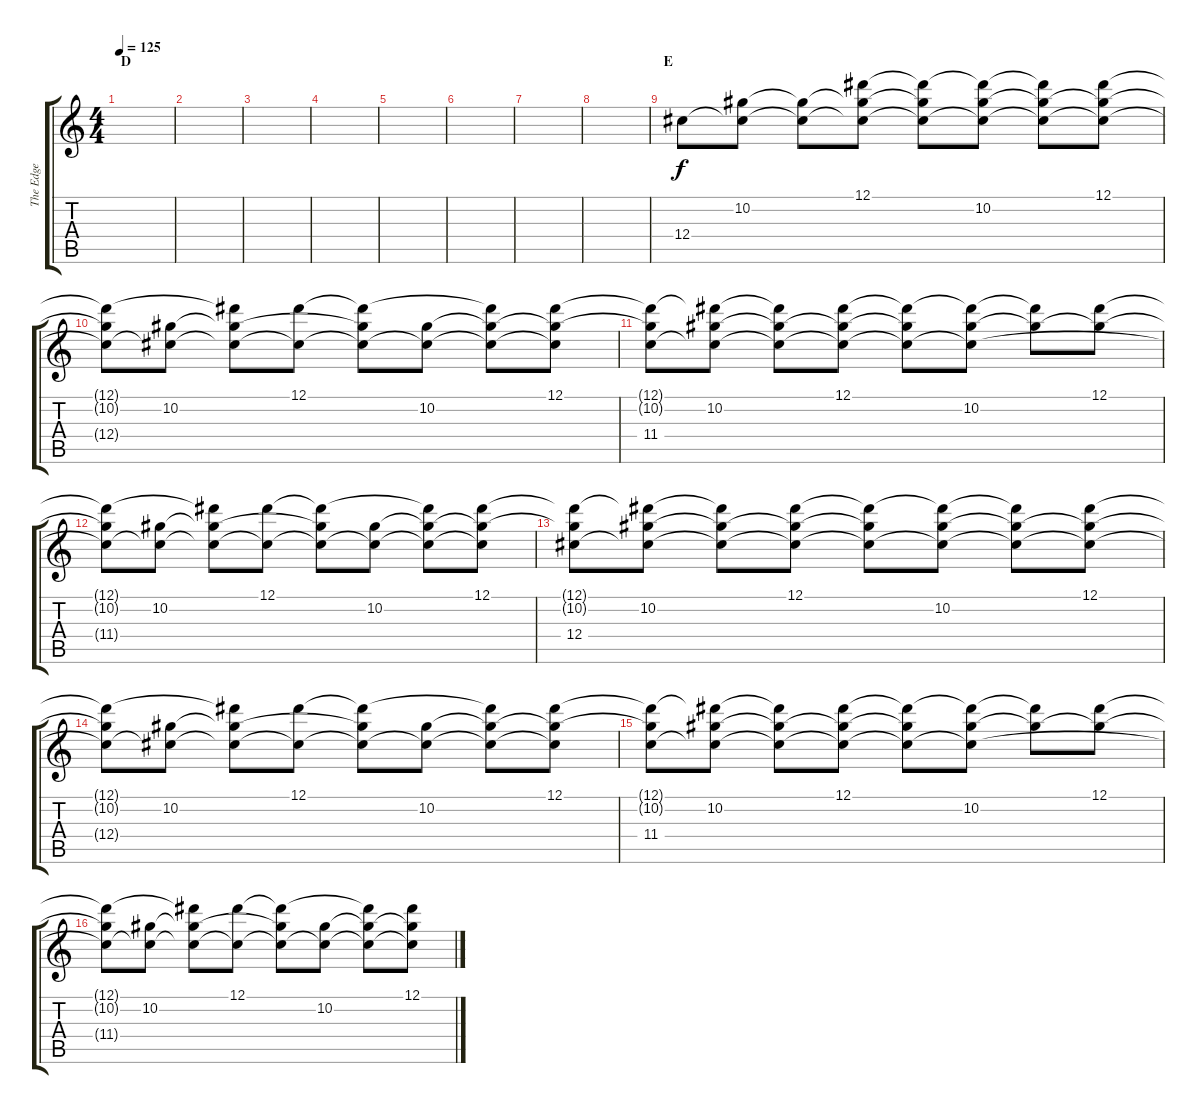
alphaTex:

\track ("The Edge" "The Edge") {instrument distortionguitar}
\staff {score tabs}
\tuning (Eb4 Bb3 Gb3 Db3 Ab2 Eb2) {hide}
\ts (4 4)
\section ("" "D")
\tempo 125
\clef g2
\ks c
|
|
|
|
|
|
|
|
\section ("" "E")
12.4.8 (10.2 12.4{t}).8 (10.2{t} 12.4{t}).8 (12.1 10.2{t} 12.4{t}).8 (12.1{t} 10.2{t} 12.4{t}).8 (12.1{t} 10.2 12.4{t}).8 (12.1{t} 10.2{t} 12.4{t}).8 (12.1 10.2{t} 12.4{t}).8 |
(12.1{t} 10.2{t} 12.4{t}).8 (10.2 12.4{t}).8 (12.1{t} 10.2{t} 12.4{t}).8 (12.1 12.4{t}).8 (12.1{t} 10.2{t} 12.4{t}).8 (10.2 12.4{t}).8 (12.1{t} 10.2{t} 12.4{t}).8 (12.1 10.2{t} 12.4{t}).8 |
(12.1{t} 10.2{t} 11.4).8 (12.1{t} 10.2 11.4{t}).8 (12.1{t} 10.2{t} 11.4{t}).8 (12.1 10.2{t} 11.4{t}).8 (12.1{t} 10.2{t} 11.4{t}).8 (12.1{t} 10.2 11.4{t}).8 (12.1{t} 10.2{t}).8 (12.1 10.2{t}).8 |
(12.1{t} 10.2{t} 11.4{t}).8 (10.2 11.4{t}).8 (12.1{t} 10.2{t} 11.4{t}).8 (12.1 11.4{t}).8 (12.1{t} 10.2{t} 11.4{t}).8 (10.2 11.4{t}).8 (12.1{t} 10.2{t} 11.4{t}).8 (12.1 10.2{t} 11.4{t}).8 |
(12.1{t} 10.2{t} 12.4).8 (12.1{t} 10.2 12.4{t}).8 (12.1{t} 10.2{t} 12.4{t}).8 (12.1 10.2{t} 12.4{t}).8 (12.1{t} 10.2{t} 12.4{t}).8 (12.1{t} 10.2 12.4{t}).8 (12.1{t} 10.2{t} 12.4{t}).8 (12.1 10.2{t} 12.4{t}).8 |
(12.1{t} 10.2{t} 12.4{t}).8 (10.2 12.4{t}).8 (12.1{t} 10.2{t} 12.4{t}).8 (12.1 12.4{t}).8 (12.1{t} 10.2{t} 12.4{t}).8 (10.2 12.4{t}).8 (12.1{t} 10.2{t} 12.4{t}).8 (12.1 10.2{t} 12.4{t}).8 |
(12.1{t} 10.2{t} 11.4).8 (12.1{t} 10.2 11.4{t}).8 (12.1{t} 10.2{t} 11.4{t}).8 (12.1 10.2{t} 11.4{t}).8 (12.1{t} 10.2{t} 11.4{t}).8 (12.1{t} 10.2 11.4{t}).8 (12.1{t} 10.2{t}).8 (12.1 10.2{t}).8 |
(12.1{t} 10.2{t} 11.4{t}).8 (10.2 11.4{t}).8 (12.1{t} 10.2{t} 11.4{t}).8 (12.1 11.4{t}).8 (12.1{t} 10.2{t} 11.4{t}).8 (10.2 11.4{t}).8 (12.1{t} 10.2{t} 11.4{t}).8 (12.1 10.2{t} 11.4{t}).8
